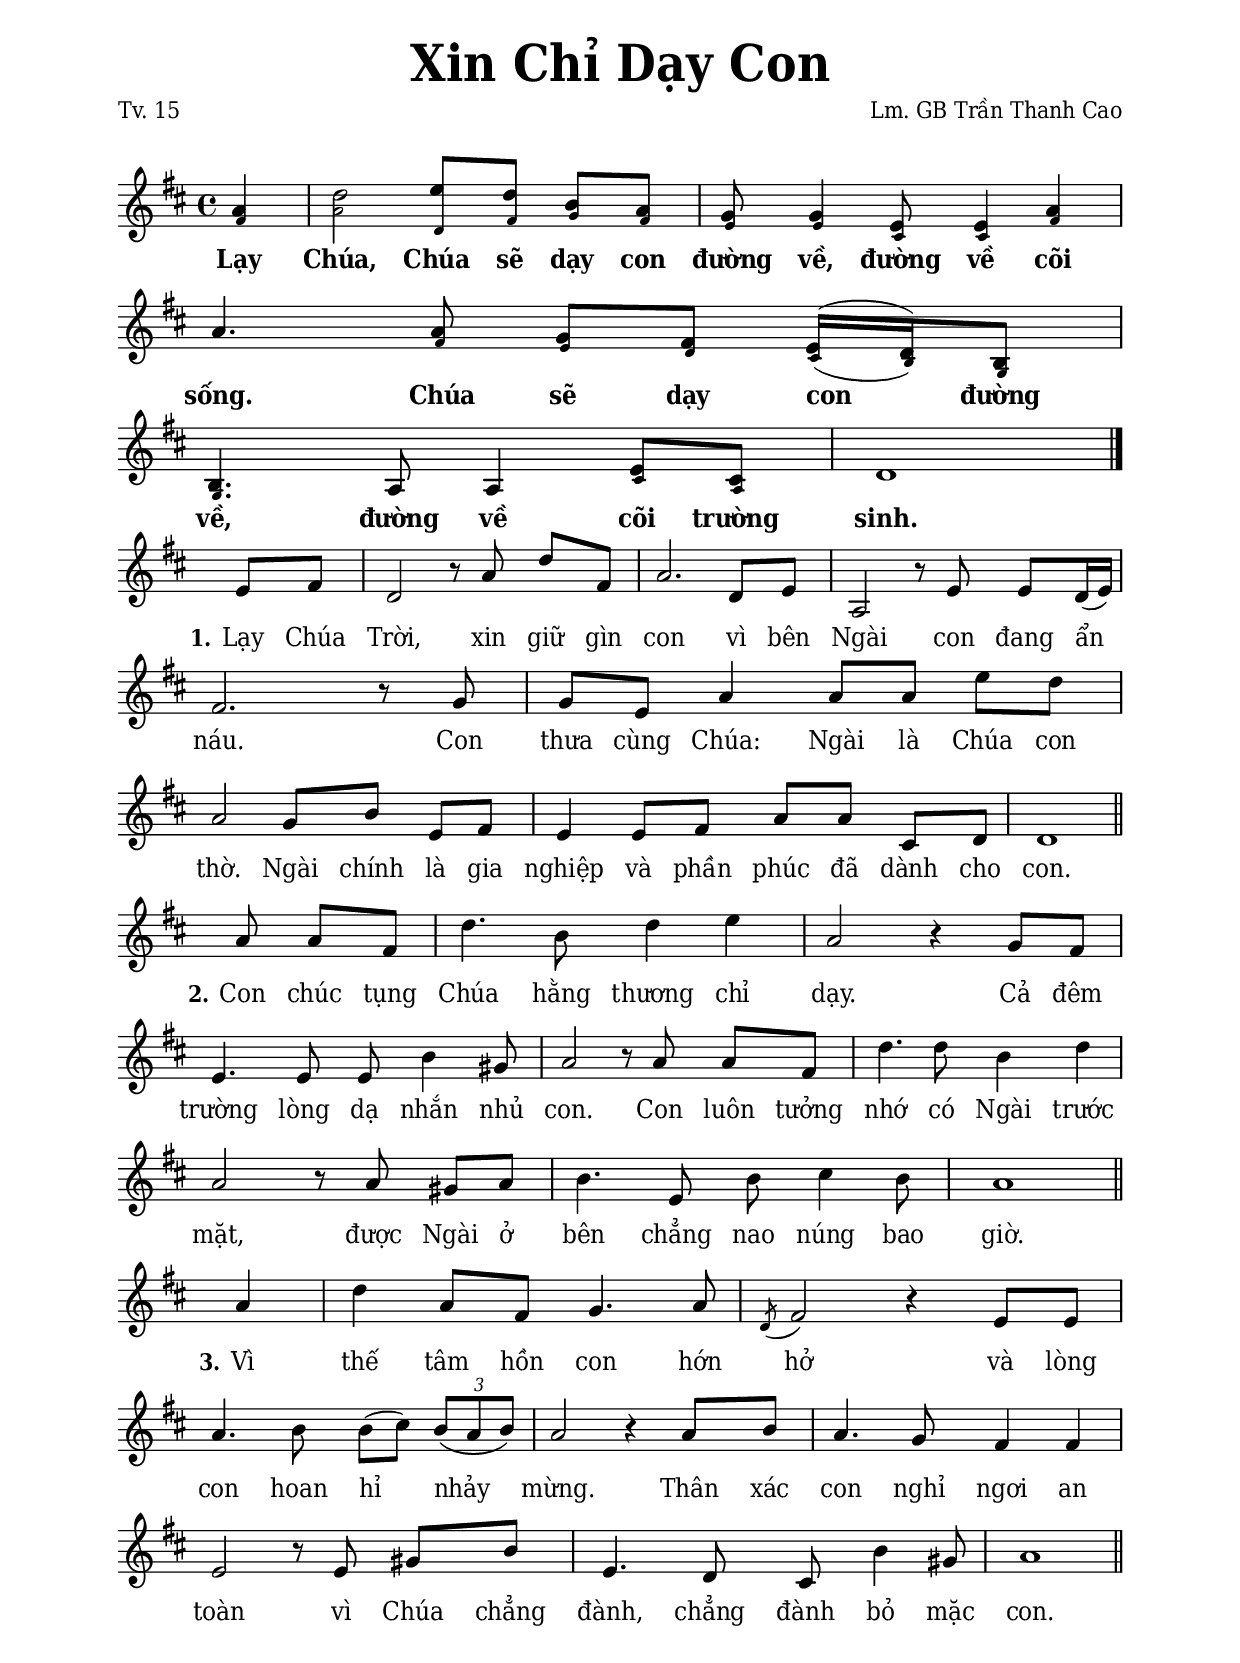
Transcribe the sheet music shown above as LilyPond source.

% Cài đặt chung
\version "2.22.1"
\include "english.ly"

\header {
  title = \markup { \fontsize #3 "Xin Chỉ Dạy Con" }
  poet = "Tv. 15"
  composer = "Lm. GB Trần Thanh Cao"
  arranger = " "
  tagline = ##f
}

% Nhạc điệp khúc
nhacDiepKhucSop = \relative c'' {
  \partial 4 a4 |
  d2 e8 d b a |
  g g4 e8 e4 a |
  a4. a8 g fs e16 _(d) b8 |
  b4. a8 a4 e'8 cs |
  d1 \bar "|."
}

nhacDiepKhucBas = \relative c' {
  \partial 4 fs4 |
  a2 d,8 fs g fs |
  e e4 cs8 cs4 fs4 |
  a4. fs8 e d cs16 ^(b) g8 |
  g4. a8 a4 cs8 a |
  \skip 4
}

% Nhạc phiên khúc
nhacPhienKhucMot = \relative c' {
  \partial 4 e8 fs |
  d2 r8 a'8 d fs, |
  a2. d,8 e |
  a,2 r8 e'8 e d16 (e) |
  fs2. r8 g |
  g e a4 a8 a e' d |
  a2 g8 b e, fs |
  e4 e8 fs a a cs, d |
  d1 \bar "||"
}

nhacPhienKhucHai = \relative c'' {
  \partial 4. a8 a fs |
  d'4. b8 d4 e |
  a,2 r4 g8 fs |
  e4. e8 e b'4 gs8 |
  a2 r8 a a fs |
  d'4. d8 b4 d |
  a2 r8 a8 gs a |
  b4. e,8 b' cs4 b8 |
  a1 \bar "||"
}

nhacPhienKhucBa = \relative c'' {
  \partial 4 a4 |
  d a8 fs g4. a8 |
  \acciaccatura d,8 fs2 r4 e8 e |
  a4. b8 b (cs) \tuplet 3/2 { b8 (a b) } |
  a2 r4 a8 b |
  a4. g8 fs4 fs |
  e2 r8 e gs b |
  e,4. d8 cs b'4 gs8 |
  a1 \bar "||"
}

% Lời điệp khúc
loiDiepKhuc = \lyricmode {
  Lạy Chúa, Chúa sẽ dạy con đường về,
  đường về cõi sống.
  Chúa sẽ dạy con đường về,
  đường về cõi trường sinh.
}

% Lời phiên khúc
loiPhienKhucMot = \lyricmode {
  \set stanza = #"1."
  Lạy Chúa Trời, xin giữ gìn con
  vì bên Ngài con đang ẩn náu.
  Con thưa cùng Chúa: Ngài là Chúa con thờ.
  Ngài chính là gia nghiệp và phần phúc đã dành cho con.
}

loiPhienKhucHai = \lyricmode {
  \set stanza = #"2."
  Con chúc tụng Chúa hằng thương chỉ dạy.
  Cả đêm trường lòng dạ nhắn nhủ con.
  Con luôn tưởng nhớ có Ngài trước mặt,
  được Ngài ở bên chẳng nao núng bao giờ.
}

loiPhienKhucBa = \lyricmode {
  \set stanza = #"3."
  Vì thế tâm hồn con hớn hở và lòng con hoan hỉ nhảy mừng.
  Thân xác con nghỉ ngơi an toàn vì Chúa chẳng đành,
  chẳng đành bỏ mặc con.
}


% Dàn trang
\paper {
  #(set-paper-size "a4")
  top-margin = 15\mm
  bottom-margin = 10\mm
  left-margin = 20\mm
  right-margin = 20\mm
  indent = #0
  #(define fonts
    (make-pango-font-tree
      "Deja Vu Serif Condensed"
      "Deja Vu Serif Condensed"
      "Deja Vu Serif Condensed"
      (/ 20 20)))
  page-count = #1
  system-system-spacing = #'((basic-distance . 12)
                             (minimum-distance . 12)
                             (padding . 1))
  score-system-spacing = #'((basic-distance . 12)
                             (minimum-distance . 12)
                             (padding . 1))
}

% Thiết lập tông và nhịp
TongNhip = {
  \key d \major \time 4/4
  \set Timing.beamExceptions = #'()
  \set Timing.baseMoment = #(ly:make-moment 1/4)
  \set Timing.beatStructure = #'(1 1 1 1)}

% Đổi kích thước nốt cho bè phụ
notBePhu =
#(define-music-function (font-size music) (number? ly:music?)
   (for-some-music
     (lambda (m)
       (if (music-is-of-type? m 'rhythmic-event)
           (begin
             (set! (ly:music-property m 'tweaks)
                   (cons `(font-size . ,font-size)
                         (ly:music-property m 'tweaks)))
             #t)
           #f))
     music)
   music)

\score {
  \new ChoirStaff <<
    \new Staff = diepKhuc \with {
        \consists "Merge_rests_engraver"
        %\magnifyStaff #(magstep +1)
        printPartCombineTexts = ##f
      }
      <<
      \new Voice \TongNhip \partCombine 
        \nhacDiepKhucSop
        \notBePhu -3 { \nhacDiepKhucBas }
      \new NullVoice = nhacThamChieu \nhacDiepKhucSop
      \new Lyrics \with {
          \override VerticalAxisGroup.
            nonstaff-relatedstaff-spacing.padding = #0.5
          \override VerticalAxisGroup.
            nonstaff-unrelatedstaff-spacing.padding = #1
        }
        \lyricsto nhacThamChieu \loiDiepKhuc
      >>
  >>
  \layout {
    \override Lyrics.LyricText.font-series = #'bold
    %\override Lyrics.LyricText.font-size = #+2
    \override Lyrics.LyricSpace.minimum-distance = #2.5
    \override Score.BarNumber.break-visibility = ##(#f #f #f)
    \override Score.SpacingSpanner.uniform-stretching = ##t
  }
}

\score {
  \new ChoirStaff <<
    \new Staff = phienKhuc \with {
        %\magnifyStaff #(magstep +1)
      }
      <<
      \new Voice = beSop {
        \TongNhip \nhacPhienKhucMot
      }
    >>
    \new Lyrics \with {
          \override VerticalAxisGroup.
            nonstaff-relatedstaff-spacing.padding = #1
          \override VerticalAxisGroup.
            nonstaff-unrelatedstaff-spacing.padding = #1
        }
        \lyricsto beSop \loiPhienKhucMot
  >>
  \layout {
    \override Staff.TimeSignature.transparent = ##t
    %\override Lyrics.LyricText.font-size = #+2
    \override Lyrics.LyricSpace.minimum-distance = #2
    \override Score.BarNumber.break-visibility = ##(#f #f #f)
    \override Score.SpacingSpanner.uniform-stretching = ##t
  }
}

\score {
  \new ChoirStaff <<
    \new Staff = phienKhuc \with {
        %\magnifyStaff #(magstep +1)
      }
      <<
      \new Voice = beSop {
        \TongNhip \nhacPhienKhucHai
      }
    >>
    \new Lyrics \with {
          \override VerticalAxisGroup.
            nonstaff-relatedstaff-spacing.padding = #1.2
          \override VerticalAxisGroup.
            nonstaff-unrelatedstaff-spacing.padding = #1
        }
        \lyricsto beSop \loiPhienKhucHai
  >>
  \layout {
    \override Staff.TimeSignature.transparent = ##t
    %\override Lyrics.LyricText.font-size = #+2
    \override Lyrics.LyricSpace.minimum-distance = #2
    \override Score.BarNumber.break-visibility = ##(#f #f #f)
    \override Score.SpacingSpanner.uniform-stretching = ##t
  }
}

\score {
  \new ChoirStaff <<
    \new Staff = phienKhuc \with {
        %\magnifyStaff #(magstep +1)
      }
      <<
      \new Voice = beSop {
        \TongNhip \nhacPhienKhucBa
      }
    >>
    \new Lyrics \with {
          \override VerticalAxisGroup.
            nonstaff-relatedstaff-spacing.padding = #1.2
          \override VerticalAxisGroup.
            nonstaff-unrelatedstaff-spacing.padding = #1
        }
        \lyricsto beSop \loiPhienKhucBa
  >>
  \layout {
    \override Staff.TimeSignature.transparent = ##t
    %\override Lyrics.LyricText.font-size = #+2
    \override Lyrics.LyricSpace.minimum-distance = #3
    \override Score.BarNumber.break-visibility = ##(#f #f #f)
    \override Score.SpacingSpanner.uniform-stretching = ##t
  }
}
